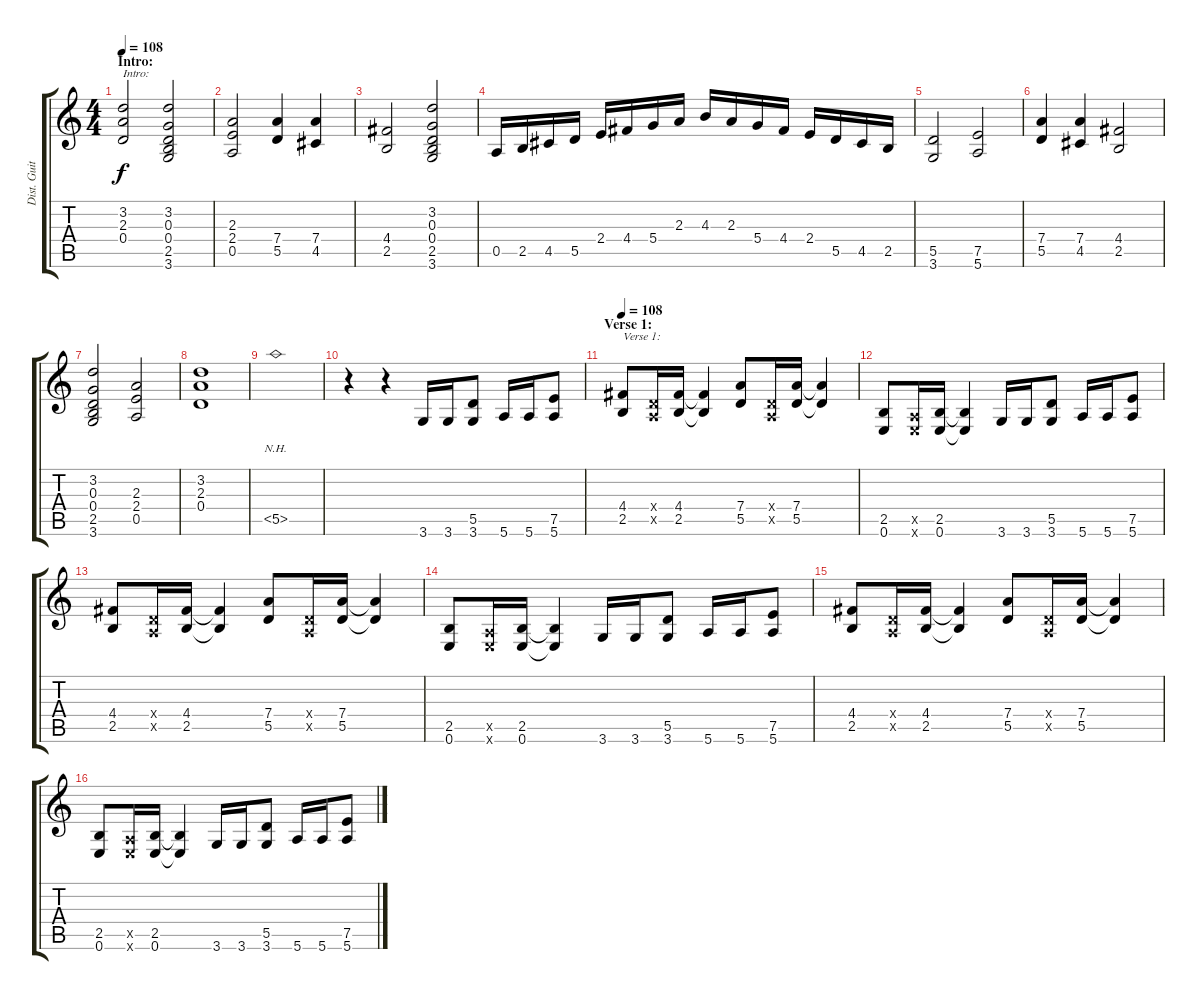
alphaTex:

\track ("Dist. Guitar 1" "Dist. Guit") {instrument distortionguitar}
\staff {score tabs}
\tuning (E4 B3 G3 D3 A2 E2) {hide}
\ts (4 4)
\section ("" "Intro:")
\tempo 108
\clef g2
\ks c
(3.2 2.3 0.4).2{txt "Intro:" dy f volume 10 instrument distortionguitar} (3.2 0.3 0.4 2.5 3.6).2 |
(2.3 2.4 0.5).2 (7.4 5.5).4 (7.4 4.5).4 |
(4.4 2.5).2 (3.2 0.3 0.4 2.5 3.6).2 |
0.5.16 2.5.16 4.5.16 5.5.16 2.4.16 4.4.16 5.4.16 2.3.16 4.3.16 2.3.16 5.4.16 4.4.16 2.4.16 5.5.16 4.5.16 2.5.16 |
(5.5 3.6).2 (7.5 5.6).2 |
(7.4 5.5).4 (7.4 4.5).4 (4.4 2.5).2 |
(3.2 0.3 0.4 2.5 3.6).2 (2.3 2.4 0.5).2 |
(3.2 2.3 0.4).1 |
5.5{nh}.1 |
r.4 r.4 3.6.16 3.6.16 (5.5 3.6).8 5.6.16 5.6.16 (7.5 5.6).8 |
\section ("" "Verse 1:")
\tempo 108
(4.4 2.5).8{txt "Verse 1:"} (0.4{x} 0.5{x}).16 (4.4 2.5).16 (4.4{t} 2.5{t}).4 (7.4 5.5).8 (0.4{x} 0.5{x}).16 (7.4 5.5).16 (7.4{t} 5.5{t}).4 |
(2.5 0.6).8 (0.5{x} 0.6{x}).16 (2.5 0.6).16 (2.5{t} 0.6{t}).4 3.6.16 3.6.16 (5.5 3.6).8 5.6.16 5.6.16 (7.5 5.6).8 |
(4.4 2.5).8 (0.4{x} 0.5{x}).16 (4.4 2.5).16 (4.4{t} 2.5{t}).4 (7.4 5.5).8 (0.4{x} 0.5{x}).16 (7.4 5.5).16 (7.4{t} 5.5{t}).4 |
(2.5 0.6).8 (0.5{x} 0.6{x}).16 (2.5 0.6).16 (2.5{t} 0.6{t}).4 3.6.16 3.6.16 (5.5 3.6).8 5.6.16 5.6.16 (7.5 5.6).8 |
(4.4 2.5).8 (0.4{x} 0.5{x}).16 (4.4 2.5).16 (4.4{t} 2.5{t}).4 (7.4 5.5).8 (0.4{x} 0.5{x}).16 (7.4 5.5).16 (7.4{t} 5.5{t}).4 |
(2.5 0.6).8 (0.5{x} 0.6{x}).16 (2.5 0.6).16 (2.5{t} 0.6{t}).4 3.6.16 3.6.16 (5.5 3.6).8 5.6.16 5.6.16 (7.5 5.6).8
